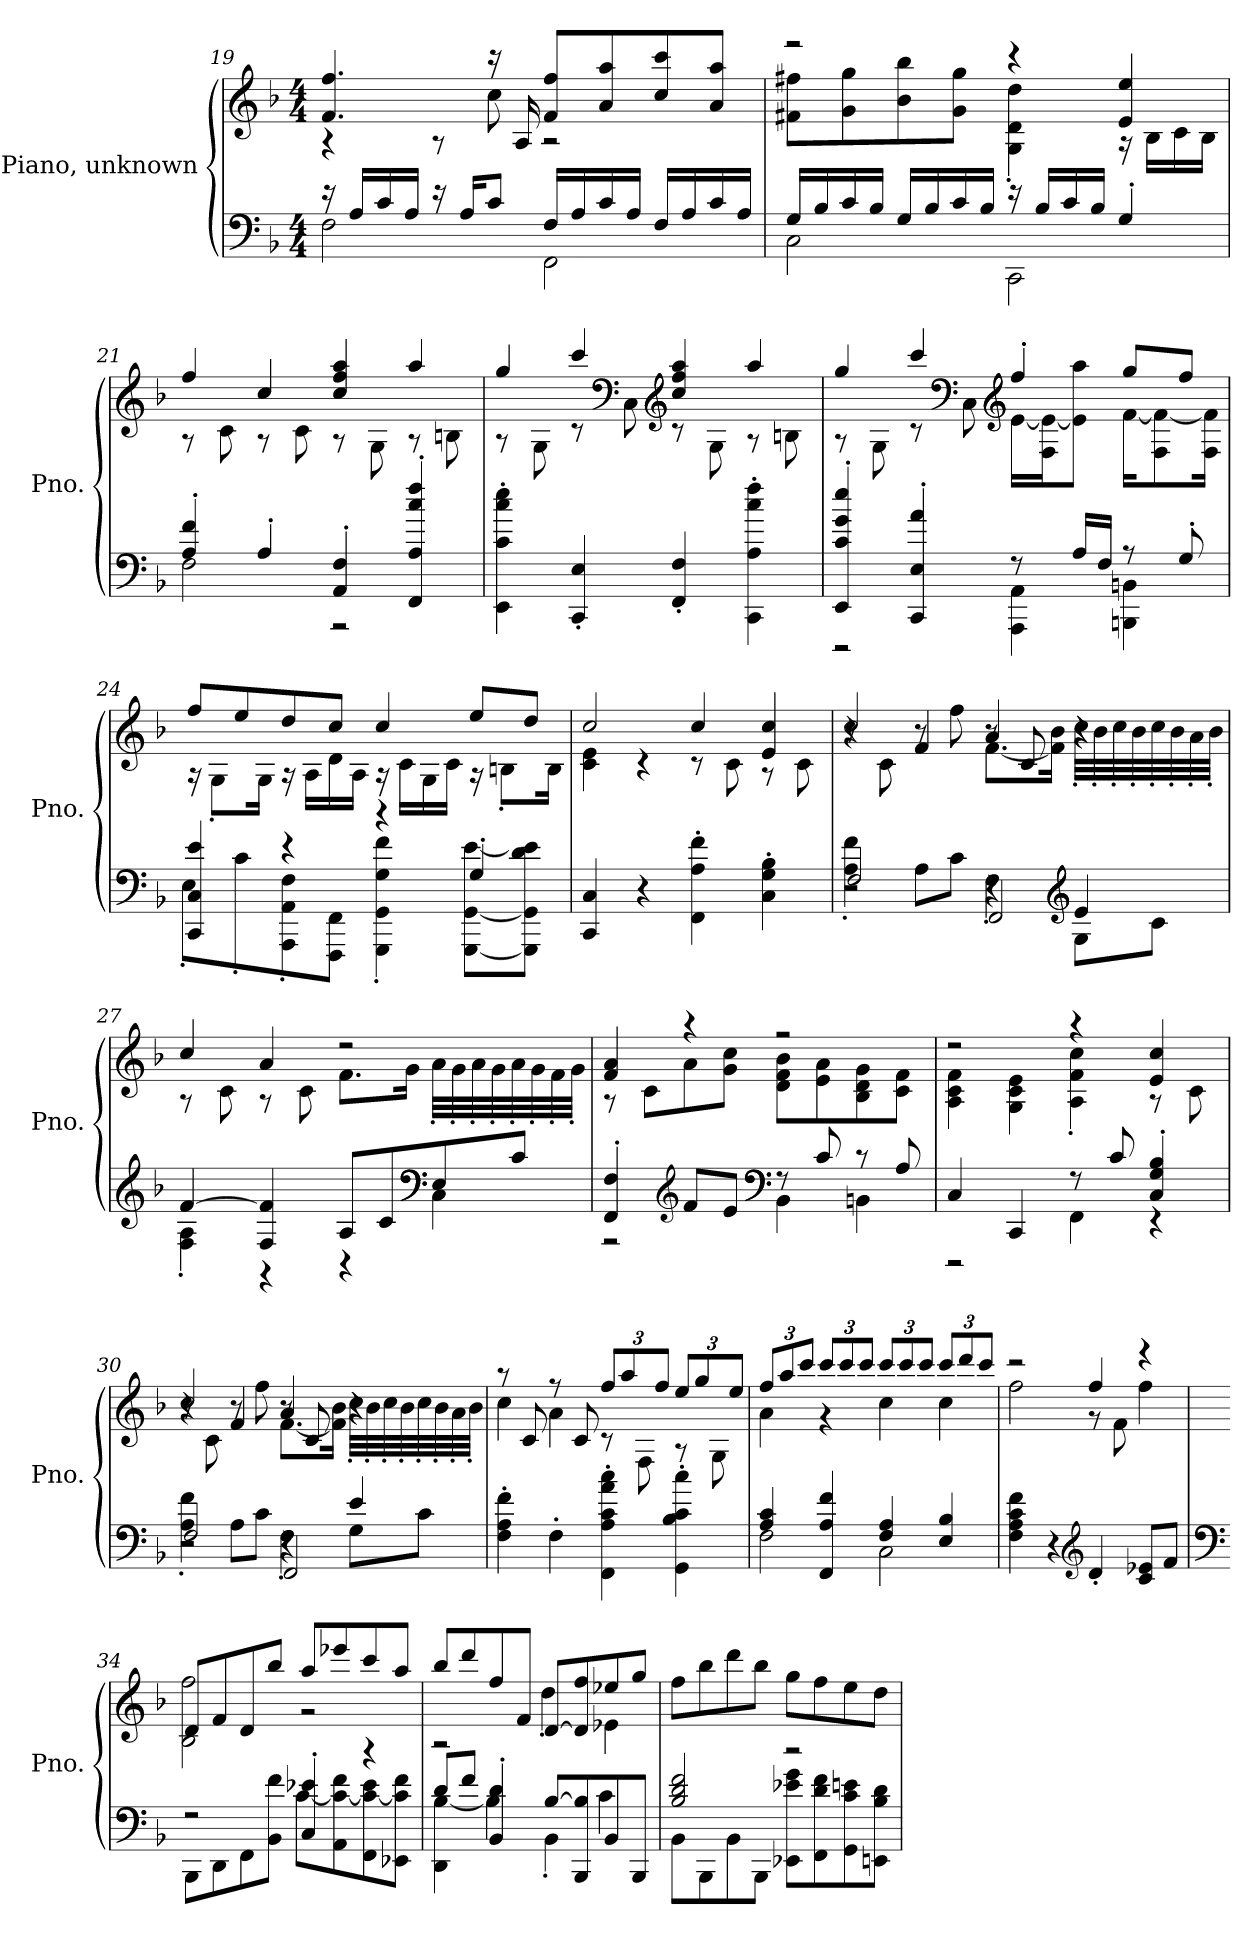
**kern	**kern
*part1	*part1
*staff2	*staff1
*I"Piano, unknown	*
*I'Pno.	*
!!LO:PB:g=z
*clefF4	*clefG2
*k[b-]	*k[b-]
*M4/4	*M4/4
=19	=19
*^	*^
16r	2F\	4.f/ 4.ff/	4r
16A/LL	.	.	.
16c/	.	.	.
16A/JJ	.	.	.
16r	.	.	8r
16A/KL	.	.	.
8c/J	.	16r	8cc\
.	.	16A/	.
16F/LL	2FF\	8f/ 8ff/L	2r
16A/	.	.	.
16c/	.	8a/ 8aa/	.
16A/JJ	.	.	.
16F/LL	.	8cc/ 8ccc/	.
16A/	.	.	.
16c/	.	8a/ 8aa/J	.
16A/JJ	.	.	.
=20	=20	=20	=20
16G/LL	2C\	2r	8f#X\ 8ff#X\L
16B-/	.	.	.
16c/	.	.	8g\ 8gg\
16B-/JJ	.	.	.
16G/LL	.	.	8b-\ 8bb-\
16B-/	.	.	.
16c/	.	.	8g\ 8gg\J
16B-/JJ	.	.	.
16r	2CC\	4r	4G\' 4d\' 4dd\'
16B-/LL	.	.	.
16c/	.	.	.
16B-/JJ	.	.	.
4G'/	.	4e/ 4ee/	16r
.	.	.	16B-\LL
.	.	.	16c\
.	.	.	16B-\JJ
=21	=21	=21	=21
4A/' 4f/'	2F\	4ff/	8r
.	.	.	8c\
4A'/	.	4cc/	8r
.	.	.	8c\
4AA/' 4F/'	2r	4cc/ 4ff/ 4aa/	8r
.	.	.	8G\
4FF/' 4A/' 4cc/' 4ff/'	.	4aa/	8r
.	.	.	8Bn\
*v	*v	*	*
!!LO:LB:g=z	!!
=22	=22	=22
4EE\' 4c\' 4cc\' 4ee\'	4gg/	8r
.	.	8G\
4CC/' 4E/'	4ccc/	8r
*	*clefF4	*
.	.	8C\
*	*clefG2	*
4FF/' 4F/'	4cc/ 4ff/ 4aa/	8r
.	.	8G\
4CC\' 4A\' 4cc\' 4ff\'	4aa/	8r
.	.	8Bn\
=23	=23	=23
*^	*	*
4EE/' 4c/' 4g/' 4ee/'	2r	4gg/	8r
.	.	.	8G\
4CC/' 4E/' 4a/'	.	4ccc/	8r
*	*	*clefF4	*
.	.	.	8C\
*	*	*clefG2	*
8r	4AAA\ 4AA\	4ff'/	[16e\LL
.	.	.	16F\ 16e\_J
16A/LL	.	.	8e\] 8aa\J
16F/JJ	.	.	.
8r	4BBBn\ 4BBn\	8gg/L	[16f\KL
.	.	.	8F\ 8f\_
8G'/	.	8ff/J	.
.	.	.	16F\ 16f\]Jk
!!LO:LB:g=z	!!
=24	=24	=24	=24
4CC/ 4C/ 4e/	8E'\L	8ff/L	16r
.	.	.	8G'\L
.	8c'\	8ee/	.
.	.	.	16G\Jk
4r	8AAA\' 8AA\' 8F\'	8dd/	16r
.	.	.	16A\LL
.	8FFF\ 8FF\J	8cc/J	16d\
.	.	.	16A\JJ
4r	4GGG\' 4GG\' 4G\' 4f\'	4cc/	16r
.	.	.	16c\LL
.	.	.	16G\
.	.	.	16c\JJ
4G'/	[8GGG\ [8GG\ [8e\L	8ee/L	16r
.	.	.	8Bn'\L
.	8GGG\] 8GG\] 8d\ 8e\]J	8dd/J	.
.	.	.	16B\Jk
*v	*v	*	*
=25	=25	=25
4CC/ 4C/	2cc/	4c\ 4e\
4r	.	4r
4FF\' 4A\' 4f\'	4cc/	8r
.	.	8c\
4C\' 4G\' 4B-\'	4e/ 4cc/	8r
.	.	8c\
=26	=26	=26
*^	*	*^
*	*^	*	*	*
2r	4A\' 4f\'	2F/	2cc/	8r	4r
.	.	.	.	8c\	.
.	8A\L	.	.	8r	4f/
.	8c\J	.	.	8ff\	.
4r	4F'\	2FF/	4a/	[8.f\L	8r
.	.	.	.	.	8c/
.	.	.	.	16f\] 16b-\Jk	.
*clefG2	*	*	*	*	*
4e/	8G\L	.	4r	32cc'\LLL	4r
.	.	.	.	32b-'\	.
.	.	.	.	32cc'\	.
.	.	.	.	32b-'\	.
.	8c\J	.	.	32cc'\	.
.	.	.	.	32b-'\	.
.	.	.	.	32a'\	.
.	.	.	.	32b-'\JJJ	.
*	*v	*v	*	*	*
*	*	*	*v	*v
!!LO:LB:g=z
=27	=27	=27	=27
[4f/	4F\' 4A\'	4cc/	8r
.	.	.	8c\
4F/ 4f/]	4r	4a/	8r
.	.	.	8c\
8A/L	4r	2r	8.f\L
8c/	.	.	.
.	.	.	16g\Jk
*clefF4	*	*	*
8E/	4C\	.	32a'\LLL
.	.	.	32g'\
.	.	.	32a'\
.	.	.	32g'\
8c/J	.	.	32a'\
.	.	.	32g'\
.	.	.	32f'\
.	.	.	32g'\JJJ
=28	=28	=28	=28
4FF/' 4F/'	2r	4f/ 4a/	8r
.	.	.	8c\L
*clefG2	*	*	*
8f/L	.	4r	8a\
8e/J	.	.	8g\ 8cc\J
*clefF4	*	*	*
8r	4BB-\	2r	8d\ 8f\ 8b-\L
8c/	.	.	8e\ 8a\
8r	4BBn\	.	8B-\ 8d\ 8g\
8A/	.	.	8c\ 8f\J
=29	=29	=29	=29
4C/	2r	2r	4A\ 4c\ 4f\
4CC/	.	.	4G\ 4c\ 4e\
8r	4FF\	4r	4A\' 4f\' 4cc\'
8c/	.	.	.
4C/' 4G/' 4B-/'	4r	4e/ 4cc/	8r
.	.	.	8c\
!!LO:LB:g=z
=30	=30	=30	=30
*	*^	*	*^
2r	4A\' 4f\'	2F/	2cc/	8r	4r
.	.	.	.	8c\	.
.	8A\L	.	.	8r	4f/
.	8c\J	.	.	8ff\	.
4r	4F'\	2FF/	4a/	[8.f\L	8r
.	.	.	.	.	8c/
.	.	.	.	16f\] 16b-\Jk	.
4e/	8G\L	.	4r	32cc'\LLL	4r
.	.	.	.	32b-'\	.
.	.	.	.	32cc'\	.
.	.	.	.	32b-'\	.
.	8c\J	.	.	32cc'\	.
.	.	.	.	32b-'\	.
.	.	.	.	32a'\	.
.	.	.	.	32b-'\JJJ	.
*v	*v	*v	*	*	*
*	*	*v	*v
=31	=31	=31
4F\' 4A\' 4f\'	8r	4cc\
.	8c/	.
4F'\	8r	4a\
.	8c/	.
*	*Xbrackettup	*
4FF\' 4A\' 4c\' 4a\' 4cc\'	12ff/L	8r
.	12aa/	.
.	.	8F\
.	12ff/J	.
4GG\' 4B-\' 4c\' 4cc\'	12ee/L	8r
.	12gg/	.
.	.	8G\
.	12ee/J	.
!!LO:LB:g=z	!!
=32	=32	=32
*^	*	*
4A/ 4c/	2F\	12ff/L	4a\
.	.	12aa/	.
.	.	12ccc/J	.
4FF/ 4A/ 4f/	.	12ccc/L	4r
.	.	12ccc/	.
.	.	12ccc/J	.
4F/ 4A/	2C\	12ccc/L	4cc\
.	.	12ccc/	.
.	.	12ccc/J	.
4E/ 4B-/	.	12ccc/L	4cc\
.	.	12ddd/	.
.	.	12ccc/J	.
*v	*v	*	*
=33	=33	=33
4F\ 4A\ 4c\ 4f\	2r	2ff\
4r	.	.
*clefG2	*	*
4d'/	4ff/	8r
.	.	8f\
8c/ 8e-X/L	4r	4ff\
8f/J	.	.
=34	=34	=34
*clefF4	*	*
*^	*	*
2r	8BBB-\L	8d/L	2B-\ 2ff\
.	8DD\	8f/	.
.	8FF\	8d/	.
.	8BB-\ 8f\J	8bb-/J	.
4C/' 4e-X/'	[8c\L	8aa/L	2r
.	8AA\ 8c\_ 8f\	8eee-X/	.
4r	8FF\ 8c\_ 8e-\	8ccc/	.
.	8EE-X\ 8c\] 8f\J	8aa/J	.
!!LO:PB:g=z	!!
=35	=35	=35	=35
8d/L	4DD\ [4B-\	8bb-/L	2r
8f/J	.	8ddd/	.
4BB-/' 4d/'	4B-\]	8ff/	.
.	.	8f/J	.
[8B-/L	4BB-'\	[8d/L	4dd'\
8BBB-/ 8B-/]	.	8d/] 8ff/	.
8BB-/	4c\	8ee-X/	4e-X\
8BBB-/J	.	8gg/J	.
*	*	*v	*v
=36	=36	=36
2B-/ 2d/ 2f/	8BB-\L	8ff\L
.	8BBB-\	8bb-\
.	8BB-\	8ddd\
.	8BBB-\J	8bb-\J
2r	8EE-X\ 8e-X\ 8g\L	8gg\L
.	8FF\ 8d\ 8f\	8ff\
.	8GG\ 8c\ 8en\	8ee\
.	8EEn\ 8B-\ 8d\J	8dd\J
*v	*v	*
=	=
*-	*-
